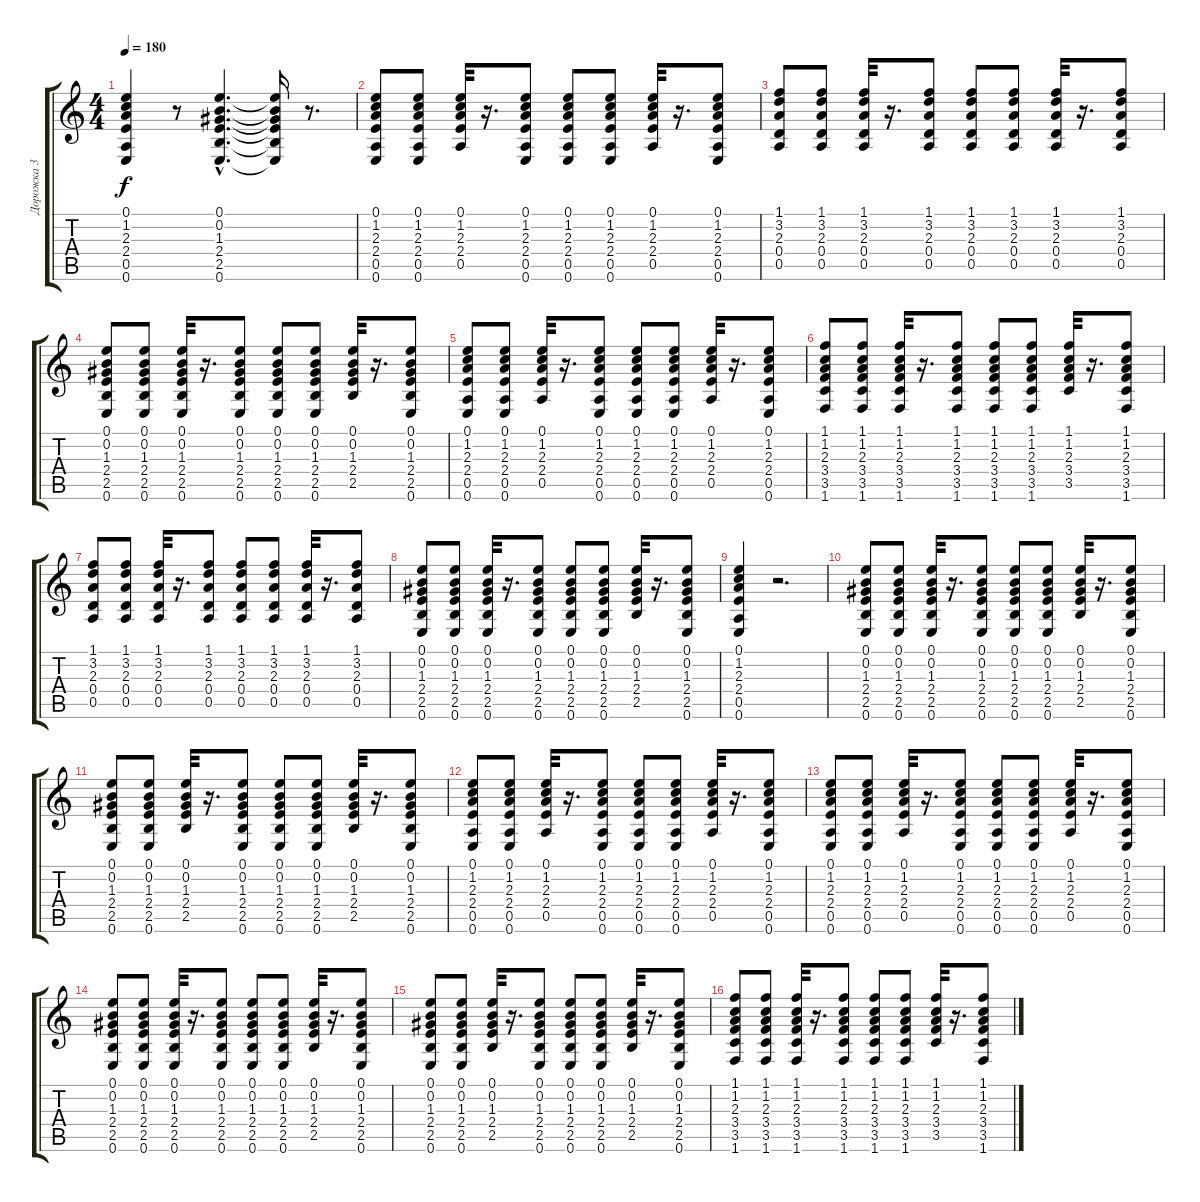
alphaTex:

\track ("Дорожка 3" "Дорожка 3") {instrument acousticguitarsteel}
\staff {score tabs}
\tuning (E4 B3 G3 D3 A2 E2) {hide}
\ts (4 4)
\tempo 180
\clef g2
\ks c
(0.1 1.2 2.3 2.4 0.5 0.6).4{dy f} r.8 (0.1{hac} 0.2{hac} 1.3{hac} 2.4{hac} 2.5{hac} 0.6{hac}).4{d} (0.1{t} 0.2{t} 1.3{t} 2.4{t} 2.5{t} 0.6{t}).16 r.8{d} |
(0.1 1.2 2.3 2.4 0.5 0.6).8 (0.1 1.2 2.3 2.4 0.5 0.6).8 (0.1 1.2 2.3 2.4 0.5).32 r.16{d} (0.1 1.2 2.3 2.4 0.5 0.6).8 (0.1 1.2 2.3 2.4 0.5 0.6).8 (0.1 1.2 2.3 2.4 0.5 0.6).8 (0.1 1.2 2.3 2.4 0.5).32 r.16{d} (0.1 1.2 2.3 2.4 0.5 0.6).8 |
(1.1 3.2 2.3 0.4 0.5).8 (1.1 3.2 2.3 0.4 0.5).8 (1.1 3.2 2.3 0.4 0.5).32 r.16{d} (1.1 3.2 2.3 0.4 0.5).8 (1.1 3.2 2.3 0.4 0.5).8 (1.1 3.2 2.3 0.4 0.5).8 (1.1 3.2 2.3 0.4 0.5).32 r.16{d} (1.1 3.2 2.3 0.4 0.5).8 |
(0.1 0.2 1.3 2.4 2.5 0.6).8 (0.1 0.2 1.3 2.4 2.5 0.6).8 (0.1 0.2 1.3 2.4 2.5 0.6).32 r.16{d} (0.1 0.2 1.3 2.4 2.5 0.6).8 (0.1 0.2 1.3 2.4 2.5 0.6).8 (0.1 0.2 1.3 2.4 2.5 0.6).8 (0.1 0.2 1.3 2.4 2.5).32 r.16{d} (0.1 0.2 1.3 2.4 2.5 0.6).8 |
(0.1 1.2 2.3 2.4 0.5 0.6).8 (0.1 1.2 2.3 2.4 0.5 0.6).8 (0.1 1.2 2.3 2.4 0.5).32 r.16{d} (0.1 1.2 2.3 2.4 0.5 0.6).8 (0.1 1.2 2.3 2.4 0.5 0.6).8 (0.1 1.2 2.3 2.4 0.5 0.6).8 (0.1 1.2 2.3 2.4 0.5).32 r.16{d} (0.1 1.2 2.3 2.4 0.5 0.6).8 |
(1.1 1.2 2.3 3.4 3.5 1.6).8 (1.1 1.2 2.3 3.4 3.5 1.6).8 (1.1 1.2 2.3 3.4 3.5 1.6).32 r.16{d} (1.1 1.2 2.3 3.4 3.5 1.6).8 (1.1 1.2 2.3 3.4 3.5 1.6).8 (1.1 1.2 2.3 3.4 3.5 1.6).8 (1.1 1.2 2.3 3.4 3.5).32 r.16{d} (1.1 1.2 2.3 3.4 3.5 1.6).8 |
(1.1 3.2 2.3 0.4 0.5).8 (1.1 3.2 2.3 0.4 0.5).8 (1.1 3.2 2.3 0.4 0.5).32 r.16{d} (1.1 3.2 2.3 0.4 0.5).8 (1.1 3.2 2.3 0.4 0.5).8 (1.1 3.2 2.3 0.4 0.5).8 (1.1 3.2 2.3 0.4 0.5).32 r.16{d} (1.1 3.2 2.3 0.4 0.5).8 |
(0.1 0.2 1.3 2.4 2.5 0.6).8 (0.1 0.2 1.3 2.4 2.5 0.6).8 (0.1 0.2 1.3 2.4 2.5 0.6).32 r.16{d} (0.1 0.2 1.3 2.4 2.5 0.6).8 (0.1 0.2 1.3 2.4 2.5 0.6).8 (0.1 0.2 1.3 2.4 2.5 0.6).8 (0.1 0.2 1.3 2.4 2.5).32 r.16{d} (0.1 0.2 1.3 2.4 2.5 0.6).8 |
(0.1 1.2 2.3 2.4 0.5 0.6).4 r.2{d} |
(0.1 0.2 1.3 2.4 2.5 0.6).8 (0.1 0.2 1.3 2.4 2.5 0.6).8 (0.1 0.2 1.3 2.4 2.5 0.6).32 r.16{d} (0.1 0.2 1.3 2.4 2.5 0.6).8 (0.1 0.2 1.3 2.4 2.5 0.6).8 (0.1 0.2 1.3 2.4 2.5 0.6).8 (0.1 0.2 1.3 2.4 2.5).32 r.16{d} (0.1 0.2 1.3 2.4 2.5 0.6).8 |
(0.1 0.2 1.3 2.4 2.5 0.6).8 (0.1 0.2 1.3 2.4 2.5 0.6).8 (0.1 0.2 1.3 2.4 2.5).32 r.16{d} (0.1 0.2 1.3 2.4 2.5 0.6).8 (0.1 0.2 1.3 2.4 2.5 0.6).8 (0.1 0.2 1.3 2.4 2.5 0.6).8 (0.1 0.2 1.3 2.4 2.5).32 r.16{d} (0.1 0.2 1.3 2.4 2.5 0.6).8 |
(0.1 1.2 2.3 2.4 0.5 0.6).8 (0.1 1.2 2.3 2.4 0.5 0.6).8 (0.1 1.2 2.3 2.4 0.5).32 r.16{d} (0.1 1.2 2.3 2.4 0.5 0.6).8 (0.1 1.2 2.3 2.4 0.5 0.6).8 (0.1 1.2 2.3 2.4 0.5 0.6).8 (0.1 1.2 2.3 2.4 0.5).32 r.16{d} (0.1 1.2 2.3 2.4 0.5 0.6).8 |
(0.1 1.2 2.3 2.4 0.5 0.6).8 (0.1 1.2 2.3 2.4 0.5 0.6).8 (0.1 1.2 2.3 2.4 0.5).32 r.16{d} (0.1 1.2 2.3 2.4 0.5 0.6).8 (0.1 1.2 2.3 2.4 0.5 0.6).8 (0.1 1.2 2.3 2.4 0.5 0.6).8 (0.1 1.2 2.3 2.4 0.5).32 r.16{d} (0.1 1.2 2.3 2.4 0.5 0.6).8 |
(0.1 0.2 1.3 2.4 2.5 0.6).8 (0.1 0.2 1.3 2.4 2.5 0.6).8 (0.1 0.2 1.3 2.4 2.5 0.6).32 r.16{d} (0.1 0.2 1.3 2.4 2.5 0.6).8 (0.1 0.2 1.3 2.4 2.5 0.6).8 (0.1 0.2 1.3 2.4 2.5 0.6).8 (0.1 0.2 1.3 2.4 2.5).32 r.16{d} (0.1 0.2 1.3 2.4 2.5 0.6).8 |
(0.1 0.2 1.3 2.4 2.5 0.6).8 (0.1 0.2 1.3 2.4 2.5 0.6).8 (0.1 0.2 1.3 2.4 2.5).32 r.16{d} (0.1 0.2 1.3 2.4 2.5 0.6).8 (0.1 0.2 1.3 2.4 2.5 0.6).8 (0.1 0.2 1.3 2.4 2.5 0.6).8 (0.1 0.2 1.3 2.4 2.5).32 r.16{d} (0.1 0.2 1.3 2.4 2.5 0.6).8 |
(1.1 1.2 2.3 3.4 3.5 1.6).8 (1.1 1.2 2.3 3.4 3.5 1.6).8 (1.1 1.2 2.3 3.4 3.5 1.6).32 r.16{d} (1.1 1.2 2.3 3.4 3.5 1.6).8 (1.1 1.2 2.3 3.4 3.5 1.6).8 (1.1 1.2 2.3 3.4 3.5 1.6).8 (1.1 1.2 2.3 3.4 3.5).32 r.16{d} (1.1 1.2 2.3 3.4 3.5 1.6).8
